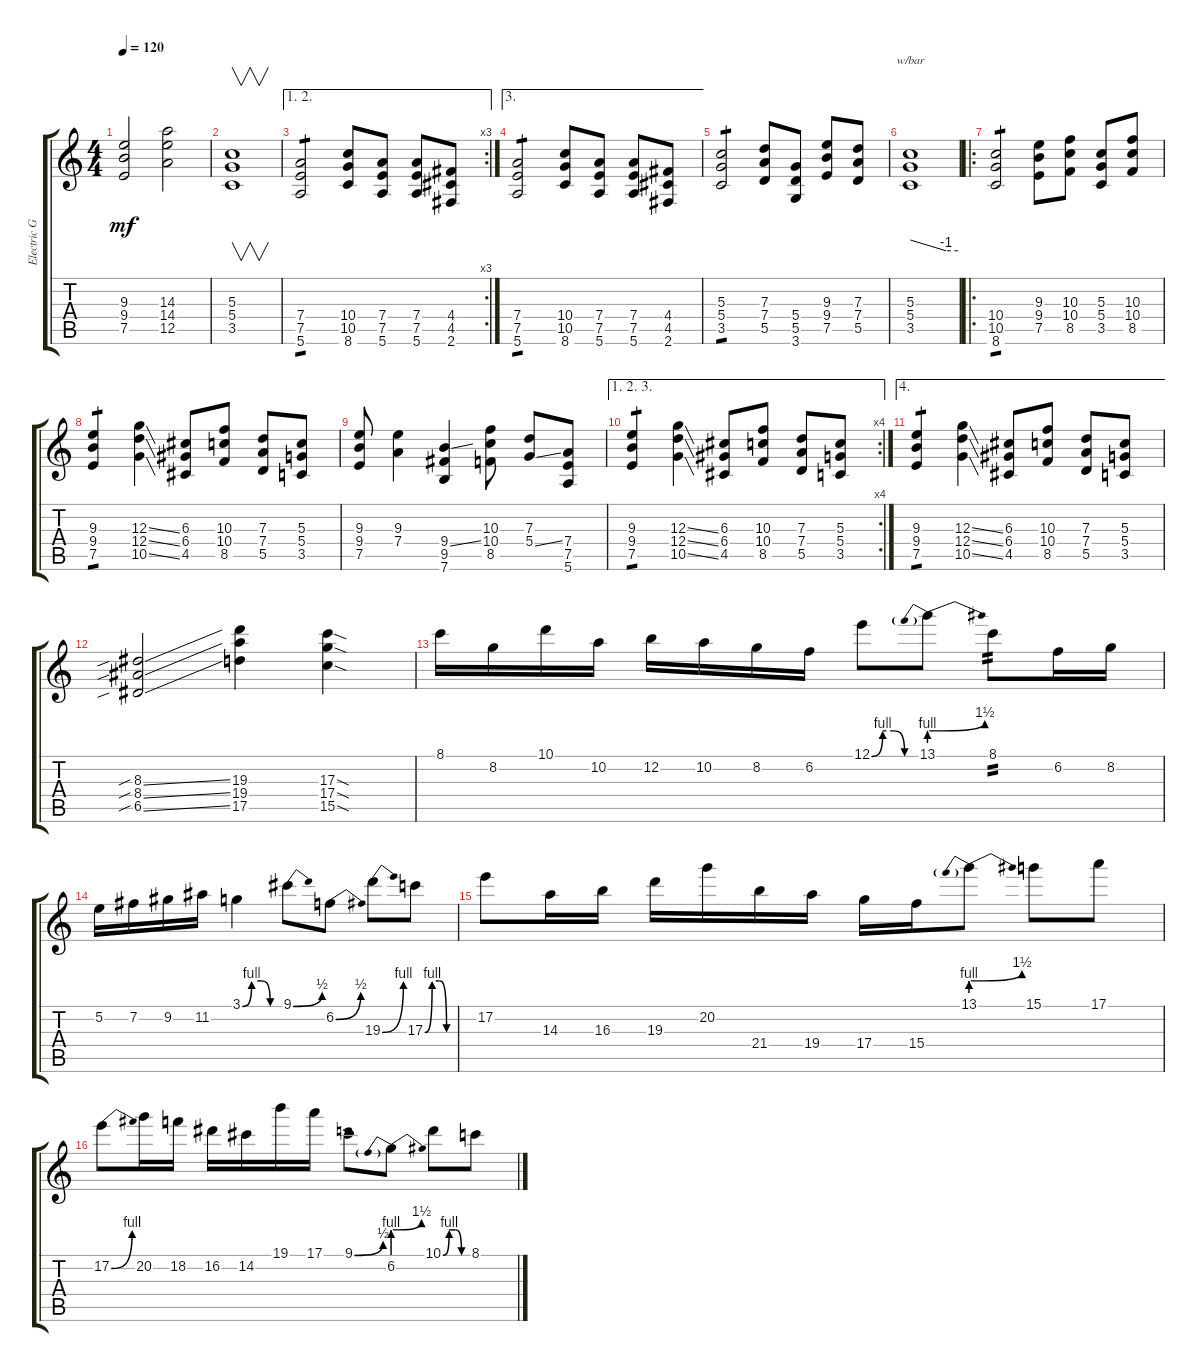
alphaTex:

\track ("Electric Guitar" "Electric G") {instrument overdrivenguitar}
\staff {score tabs}
\tuning (E4 B3 G3 D3 A2 E2) {hide}
\ts (4 4)
\tempo 120
\clef g2
\ks c
(9.3 9.4 7.5).2{dy mf} (14.3 14.4 12.5).2 |
(5.3 5.4 3.5).1{v} |
\ae (1 2)
\rc 3
(7.4 7.5 5.6).2{tp 1} (10.4 10.5 8.6).8 (7.4 7.5 5.6).8 (7.4 7.5 5.6).8 (4.4 4.5 2.6).8 |
\ae 3
(7.4 7.5 5.6).2{tp 1} (10.4 10.5 8.6).8 (7.4 7.5 5.6).8 (7.4 7.5 5.6).8 (4.4 4.5 2.6).8 |
(5.3 5.4 3.5).2{tp 1} (7.3 7.4 5.5).8 (5.4 5.5 3.6).8 (9.3 9.4 7.5).8 (7.3 7.4 5.5).8 |
(5.3 5.4 3.5).1{tbe (custom default 0 0 45 -4 60 -4)} |
\ro
(10.4 10.5 8.6).2{tp 1} (9.3 9.4 7.5).8 (10.3 10.4 8.5).8 (5.3 5.4 3.5).8 (10.3 10.4 8.5).8 |
(9.3 9.4 7.5).4{tp 1} (12.3{ss} 12.4{ss} 10.5{ss}).4 (6.3 6.4 4.5).8 (10.3 10.4 8.5).8 (7.3 7.4 5.5).8 (5.3 5.4 3.5).8 |
(9.3 9.4 7.5).8 (9.3 7.4).4 (9.4{ss} 9.5 7.6).4 (10.3 10.4 8.5).8 (7.3 5.4{ss}).8 (7.4 7.5 5.6).8 |
\ae (1 2 3)
\rc 4
(9.3 9.4 7.5).4{tp 1} (12.3{ss} 12.4{ss} 10.5{ss}).4 (6.3 6.4 4.5).8 (10.3 10.4 8.5).8 (7.3 7.4 5.5).8 (5.3 5.4 3.5).8 |
\ae 4
(9.3 9.4 7.5).4{tp 1} (12.3{ss} 12.4{ss} 10.5{ss}).4 (6.3 6.4 4.5).8 (10.3 10.4 8.5).8 (7.3 7.4 5.5).8 (5.3 5.4 3.5).8 |
(8.3{sib ss} 8.4{sib ss} 6.5{sib ss}).2 (19.3 19.4 17.5).4 (17.3{sod} 17.4{sod} 15.5{sod}).4 |
8.1.16 8.2.16 10.1.16 10.2.16 12.2.16 10.2.16 8.2.16 6.2.16 12.1{be (custom 0 0 15 4 30 4 45 0 60 0)}.8 13.1{be (prebendbend 0 4 60 6)}.8 8.1.8{tp 2} 6.2.16 8.2.16 |
5.2.16 7.2.16 9.2.16 11.2.16 3.1{be (custom 0 0 15 4 30 4 45 0 60 0)}.4 9.1{be (bend 0 0 60 2)}.8 6.2{be (bend 0 0 60 2)}.8 19.3{be (bend 0 0 60 4)}.8 17.3{be (custom 0 0 15 4 30 4 45 0 60 0)}.8 |
17.2.8 14.3.16 16.3.16 19.3.16 20.2.16 21.4.16 19.4.16 17.4.16 15.4.16 13.1{be (prebendbend 0 4 60 6)}.8 15.1.8 17.1.8 |
17.2{be (bend 0 0 60 4)}.8 20.2.16 18.2.16 16.2.16 14.2.16 19.1.16 17.1.16 9.1{be (bend 0 0 60 2)}.8 6.2{be (prebendbend 0 4 60 6)}.8 10.1{be (custom 0 0 15 4 30 4 45 0 60 0)}.8 8.1.8
